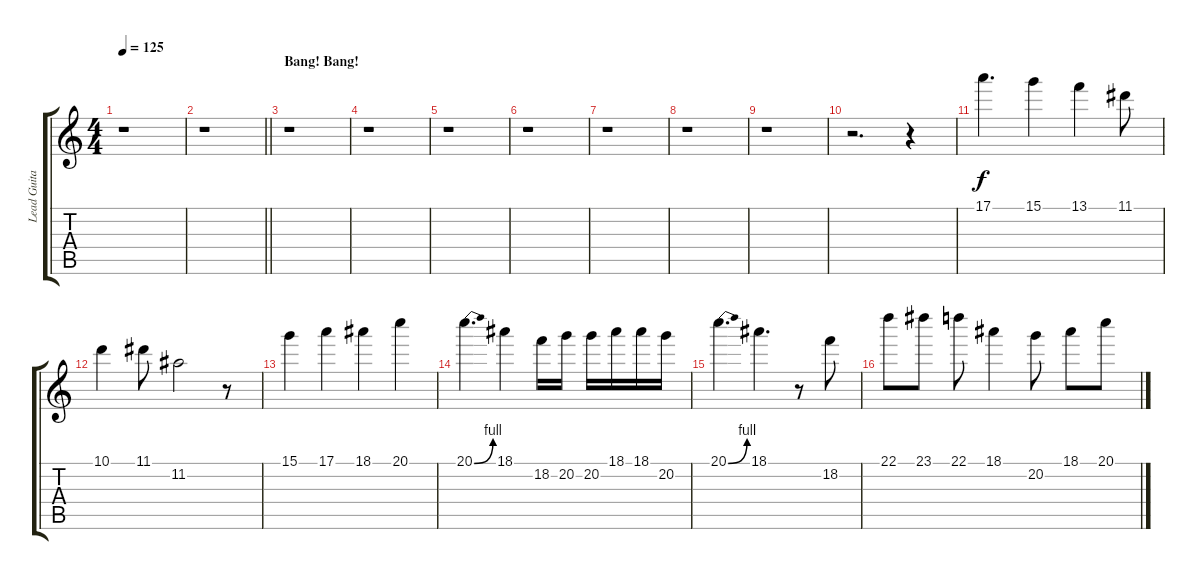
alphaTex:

\track ("Lead Guitar Fills" "Lead Guita") {instrument distortionguitar}
\staff {score tabs}
\tuning (E4 B3 G3 D3 A2 E2) {hide}
\ts (4 4)
\tempo 125
\clef g2
\ks c
r.1{dy f} |
\barLineRight lightlight
r.1 |
\section ("" "Bang! Bang!")
r.1 |
r.1 |
r.1 |
r.1 |
r.1 |
r.1 |
r.1 |
r.2{d} r.4 |
17.1.4{d} 15.1.4 13.1.4 11.1.8 |
10.1.4 11.1.8 11.2.2 r.8 |
15.1.4 17.1.4 18.1.4 20.1.4 |
20.1{be (bend 0 0 60 4)}.4{d} 18.1.4 18.2.16 20.2.16 20.2.16 18.1.16 18.1.16 20.2.16 |
20.1{be (bend 0 0 60 4)}.4{d} 18.1.4{d} r.8 18.2.8 |
22.1.8 23.1.8 22.1.8 18.1.4 20.2.8 18.1.8 20.1.8
